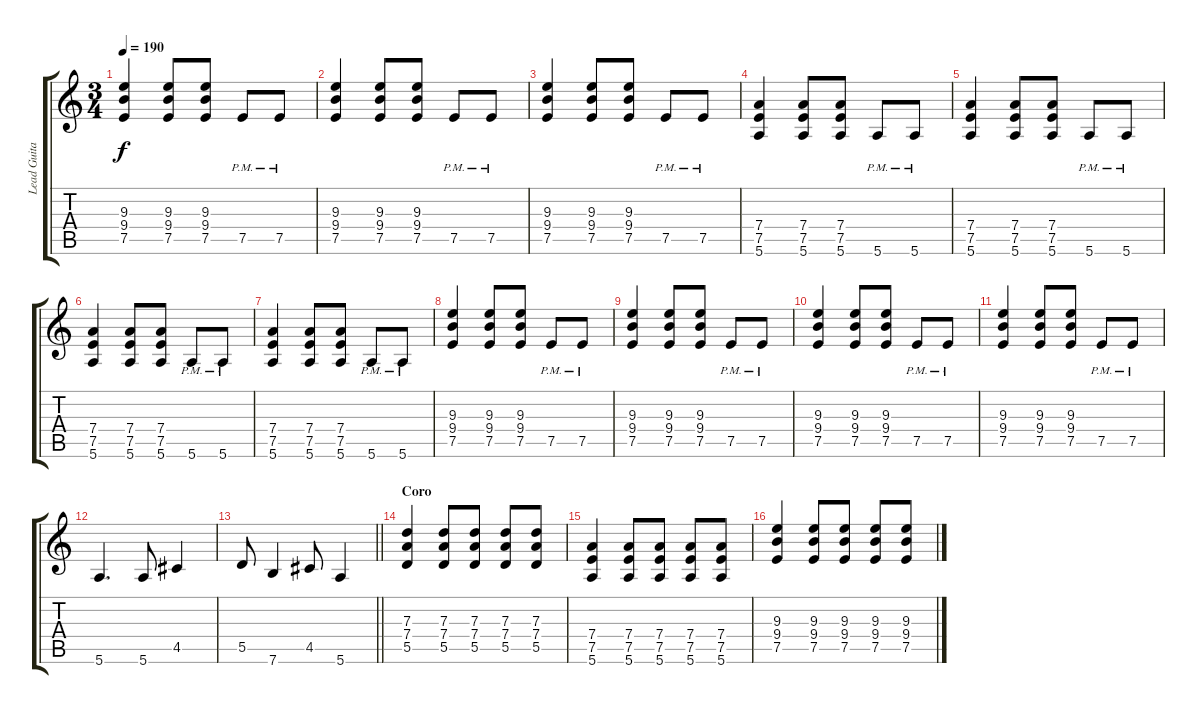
\track ("Lead Guitar" "Lead Guita") {instrument electricguitarclean}
\staff {score tabs}
\tuning (E4 B3 G3 D3 A2 E2) {hide}
\ts (3 4)
\tempo 190
\clef g2
\ks c
(9.3 9.4 7.5).4{dy f} (9.3 9.4 7.5).8 (9.3 9.4 7.5).8 7.5{pm}.8 7.5{pm}.8 |
(9.3 9.4 7.5).4 (9.3 9.4 7.5).8 (9.3 9.4 7.5).8 7.5{pm}.8 7.5{pm}.8 |
(9.3 9.4 7.5).4 (9.3 9.4 7.5).8 (9.3 9.4 7.5).8 7.5{pm}.8 7.5{pm}.8 |
(7.4 7.5 5.6).4 (7.4 7.5 5.6).8 (7.4 7.5 5.6).8 5.6{pm}.8 5.6{pm}.8 |
(7.4 7.5 5.6).4 (7.4 7.5 5.6).8 (7.4 7.5 5.6).8 5.6{pm}.8 5.6{pm}.8 |
(7.4 7.5 5.6).4 (7.4 7.5 5.6).8 (7.4 7.5 5.6).8 5.6{pm}.8 5.6{pm}.8 |
(7.4 7.5 5.6).4 (7.4 7.5 5.6).8 (7.4 7.5 5.6).8 5.6{pm}.8 5.6{pm}.8 |
(9.3 9.4 7.5).4 (9.3 9.4 7.5).8 (9.3 9.4 7.5).8 7.5{pm}.8 7.5{pm}.8 |
(9.3 9.4 7.5).4 (9.3 9.4 7.5).8 (9.3 9.4 7.5).8 7.5{pm}.8 7.5{pm}.8 |
(9.3 9.4 7.5).4 (9.3 9.4 7.5).8 (9.3 9.4 7.5).8 7.5{pm}.8 7.5{pm}.8 |
(9.3 9.4 7.5).4 (9.3 9.4 7.5).8 (9.3 9.4 7.5).8 7.5{pm}.8 7.5{pm}.8 |
5.6.4{d} 5.6.8 4.5.4 |
\barLineRight lightlight
5.5.8 7.6.4 4.5.8 5.6.4 |
\section ("" "Coro")
(7.3 7.4 5.5).4 (7.3 7.4 5.5).8 (7.3 7.4 5.5).8 (7.3 7.4 5.5).8 (7.3 7.4 5.5).8 |
(7.4 7.5 5.6).4 (7.4 7.5 5.6).8 (7.4 7.5 5.6).8 (7.4 7.5 5.6).8 (7.4 7.5 5.6).8 |
(9.3 9.4 7.5).4 (9.3 9.4 7.5).8 (9.3 9.4 7.5).8 (9.3 9.4 7.5).8 (9.3 9.4 7.5).8
